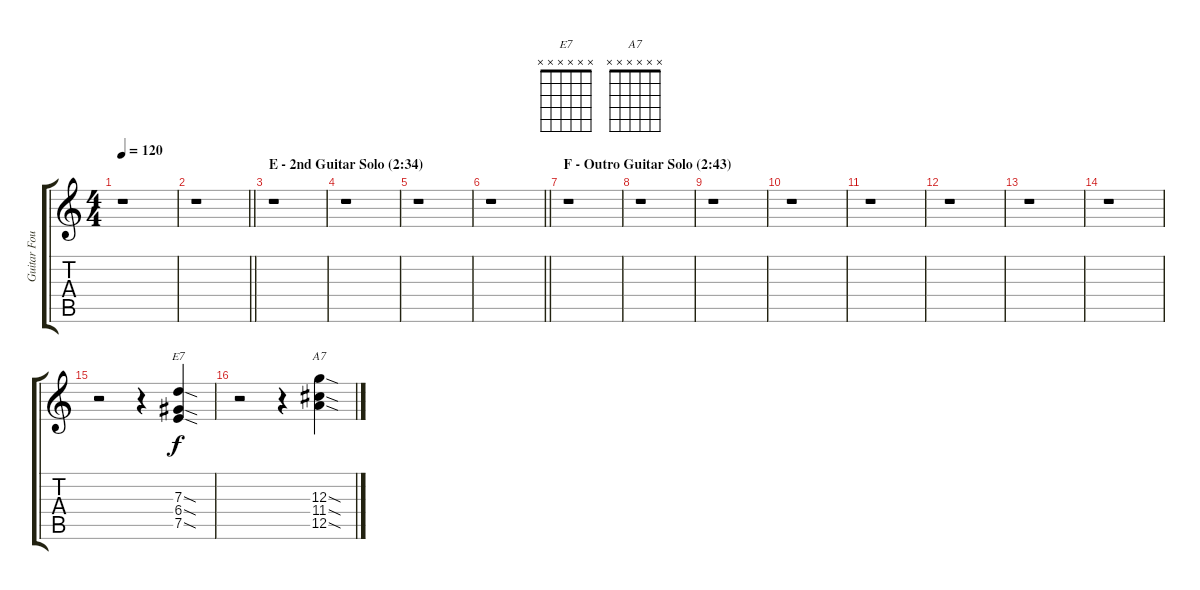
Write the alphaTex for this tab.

\track ("Guitar Four" "Guitar Fou") {instrument distortionguitar}
\staff {score tabs}
\tuning (E4 B3 G3 D3 A2 E2) {hide}
\chord ("E7" x x x x x x) {firstfret 0}
\chord ("A7" x x x x x x) {firstfret 0}
\ts (4 4)
\tempo 120
\clef g2
\ks c
r.1{dy f} |
\barLineRight lightlight
r.1 |
\section ("" "E - 2nd Guitar Solo (2:34)")
r.1 |
r.1 |
r.1 |
\barLineRight lightlight
r.1 |
\section ("" "F - Outro Guitar Solo (2:43)")
r.1 |
r.1 |
r.1 |
r.1 |
r.1 |
r.1 |
r.1 |
r.1 |
r.2 r.4 (7.3{sod} 6.4{sod} 7.5{sod}).4{ch "E7"} |
r.2 r.4 (12.3{sod} 11.4{sod} 12.5{sod}).4{ch "A7"}
